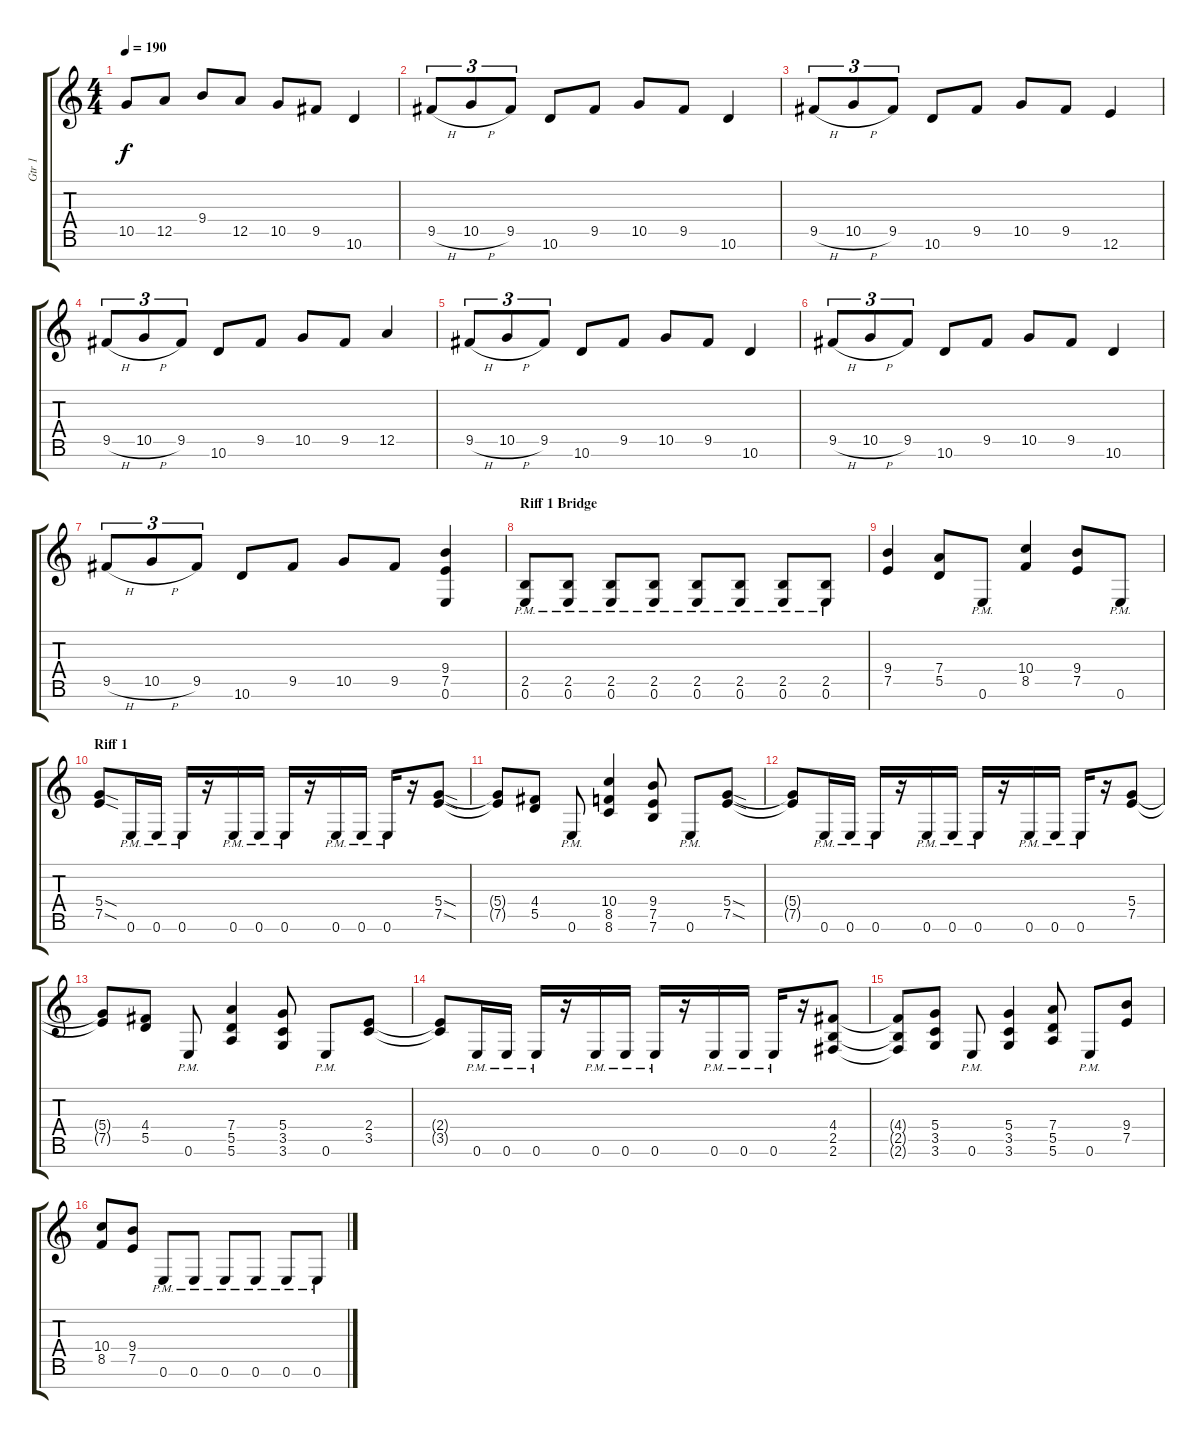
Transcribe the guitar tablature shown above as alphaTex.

\track ("Gtr 1" "Gtr 1") {instrument distortionguitar}
\staff {score tabs}
\tuning (E4 B3 G3 D3 A2 E2 B1) {hide}
\ts (4 4)
\tempo 190
\clef g2
\ks c
10.5.8{dy f} 12.5.8 9.4.8 12.5.8 10.5.8 9.5.8 10.6.4 |
9.5{h}.8{tu (3 2)} 10.5{h}.8{tu (3 2)} 9.5.8{tu (3 2)} 10.6.8 9.5.8 10.5.8 9.5.8 10.6.4 |
9.5{h}.8{tu (3 2)} 10.5{h}.8{tu (3 2)} 9.5.8{tu (3 2)} 10.6.8 9.5.8 10.5.8 9.5.8 12.6.4 |
9.5{h}.8{tu (3 2)} 10.5{h}.8{tu (3 2)} 9.5.8{tu (3 2)} 10.6.8 9.5.8 10.5.8 9.5.8 12.5.4 |
9.5{h}.8{tu (3 2)} 10.5{h}.8{tu (3 2)} 9.5.8{tu (3 2)} 10.6.8 9.5.8 10.5.8 9.5.8 10.6.4 |
9.5{h}.8{tu (3 2)} 10.5{h}.8{tu (3 2)} 9.5.8{tu (3 2)} 10.6.8 9.5.8 10.5.8 9.5.8 10.6.4 |
9.5{h}.8{tu (3 2)} 10.5{h}.8{tu (3 2)} 9.5.8{tu (3 2)} 10.6.8 9.5.8 10.5.8 9.5.8 (9.4 7.5 0.6).4 |
\section ("" "Riff 1 Bridge")
(2.5{pm} 0.6{pm}).8 (2.5{pm} 0.6{pm}).8 (2.5{pm} 0.6{pm}).8 (2.5 0.6{pm}).8 (2.5{pm} 0.6{pm}).8 (2.5{pm} 0.6{pm}).8 (2.5{pm} 0.6{pm}).8 (2.5{pm} 0.6{pm}).8 |
(9.4 7.5).4 (7.4 5.5).8 0.6{pm}.8 (10.4 8.5).4 (9.4 7.5).8 0.6{pm}.8 |
\section ("" "Riff 1")
(5.4{sod} 7.5{sod}).8 0.6{pm}.16 0.6{pm}.16 0.6{pm}.16 r.16 0.6{pm}.16 0.6{pm}.16 0.6{pm}.16 r.16 0.6{pm}.16 0.6{pm}.16 0.6{pm}.16 r.16 (5.4{sod} 7.5{sod}).8 |
(5.4{t} 7.5{t}).8 (4.4 5.5).8 0.6{pm}.8 (10.4 8.5 8.6).4 (9.4 7.5 7.6).8 0.6{pm}.8 (5.4{sod} 7.5{sod}).8 |
(5.4{t} 7.5{t}).8 0.6{pm}.16 0.6{pm}.16 0.6{pm}.16 r.16 0.6{pm}.16 0.6{pm}.16 0.6{pm}.16 r.16 0.6{pm}.16 0.6{pm}.16 0.6{pm}.16 r.16 (5.4 7.5).8 |
(5.4{t} 7.5{t}).8 (4.4 5.5).8 0.6{pm}.8 (7.4 5.5 5.6).4 (5.4 3.5 3.6).8 0.6{pm}.8 (2.4 3.5).8 |
(2.4{t} 3.5{t}).8 0.6{pm}.16 0.6{pm}.16 0.6{pm}.16 r.16 0.6{pm}.16 0.6{pm}.16 0.6{pm}.16 r.16 0.6{pm}.16 0.6{pm}.16 0.6{pm}.16 r.16 (4.4 2.5 2.6).8 |
(4.4{t} 2.5{t} 2.6{t}).8 (5.4 3.5 3.6).8 0.6{pm}.8 (5.4 3.5 3.6).4 (7.4 5.5 5.6).8 0.6{pm}.8 (9.4 7.5).8 |
(10.4 8.5).8 (9.4 7.5).8 0.6{pm}.8 0.6{pm}.8 0.6{pm}.8 0.6{pm}.8 0.6{pm}.8 0.6{pm}.8
